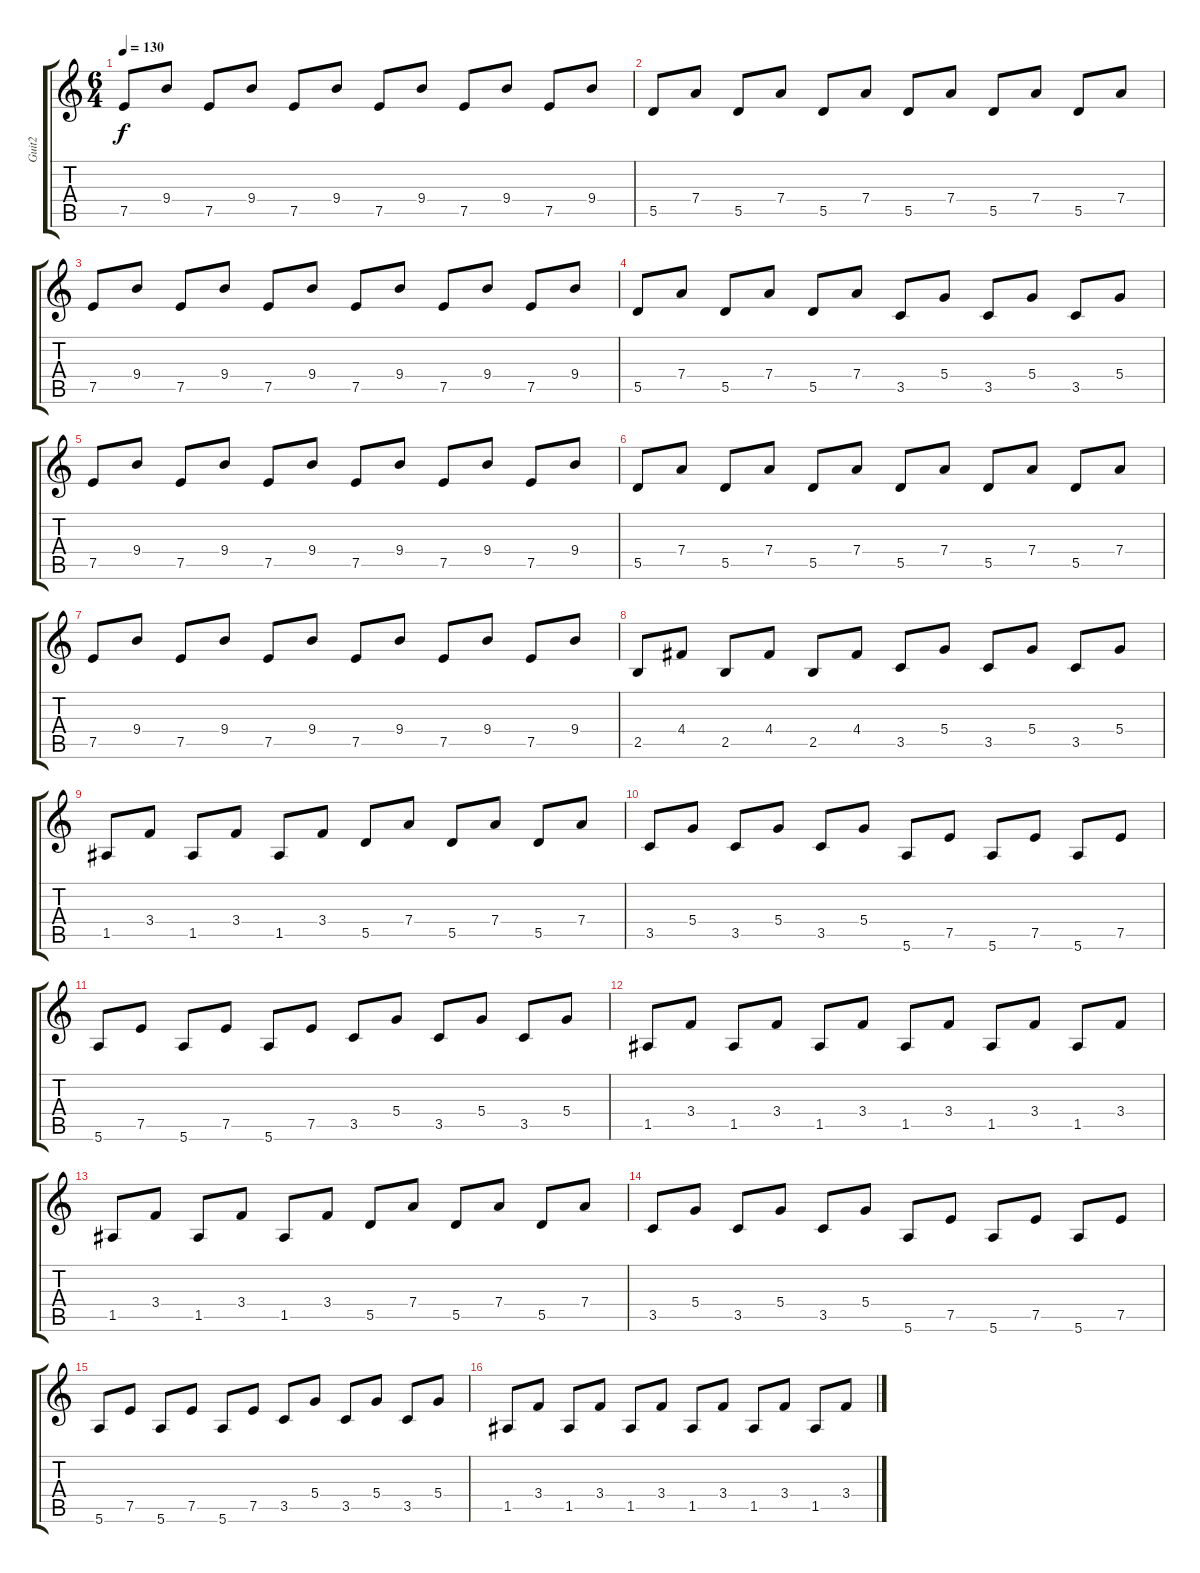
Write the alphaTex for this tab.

\track ("Guit2" "Guit2") {instrument overdrivenguitar}
\staff {score tabs}
\tuning (E4 B3 G3 D3 A2 E2) {hide}
\ts (6 4)
\tempo 130
\clef g2
\ks c
7.5.8{dy f volume 14 instrument acousticguitarsteel} 9.4.8 7.5.8 9.4.8 7.5.8 9.4.8 7.5.8 9.4.8 7.5.8 9.4.8 7.5.8 9.4.8 |
5.5.8 7.4.8 5.5.8 7.4.8 5.5.8 7.4.8 5.5.8 7.4.8 5.5.8 7.4.8 5.5.8 7.4.8 |
7.5.8 9.4.8 7.5.8 9.4.8 7.5.8 9.4.8 7.5.8 9.4.8 7.5.8 9.4.8 7.5.8 9.4.8 |
5.5.8 7.4.8 5.5.8 7.4.8 5.5.8 7.4.8 3.5.8 5.4.8 3.5.8 5.4.8 3.5.8 5.4.8 |
7.5.8 9.4.8 7.5.8 9.4.8 7.5.8 9.4.8 7.5.8 9.4.8 7.5.8 9.4.8 7.5.8 9.4.8 |
5.5.8 7.4.8 5.5.8 7.4.8 5.5.8 7.4.8 5.5.8 7.4.8 5.5.8 7.4.8 5.5.8 7.4.8 |
7.5.8 9.4.8 7.5.8 9.4.8 7.5.8 9.4.8 7.5.8 9.4.8 7.5.8 9.4.8 7.5.8 9.4.8 |
2.5.8 4.4.8 2.5.8 4.4.8 2.5.8 4.4.8 3.5.8 5.4.8 3.5.8 5.4.8 3.5.8 5.4.8 |
1.5.8{instrument acousticguitarsteel} 3.4.8 1.5.8 3.4.8 1.5.8 3.4.8 5.5.8 7.4.8 5.5.8 7.4.8 5.5.8 7.4.8 |
3.5.8 5.4.8 3.5.8 5.4.8 3.5.8 5.4.8 5.6.8 7.5.8 5.6.8 7.5.8 5.6.8 7.5.8 |
5.6.8 7.5.8 5.6.8 7.5.8 5.6.8 7.5.8 3.5.8 5.4.8 3.5.8 5.4.8 3.5.8 5.4.8 |
1.5.8 3.4.8 1.5.8 3.4.8 1.5.8 3.4.8 1.5.8 3.4.8 1.5.8 3.4.8 1.5.8 3.4.8 |
1.5.8{instrument acousticguitarsteel} 3.4.8 1.5.8 3.4.8 1.5.8 3.4.8 5.5.8 7.4.8 5.5.8 7.4.8 5.5.8 7.4.8 |
3.5.8 5.4.8 3.5.8 5.4.8 3.5.8 5.4.8 5.6.8 7.5.8 5.6.8 7.5.8 5.6.8 7.5.8 |
5.6.8 7.5.8 5.6.8 7.5.8 5.6.8 7.5.8 3.5.8 5.4.8 3.5.8 5.4.8 3.5.8 5.4.8 |
1.5.8 3.4.8 1.5.8 3.4.8 1.5.8 3.4.8 1.5.8 3.4.8 1.5.8 3.4.8 1.5.8 3.4.8
